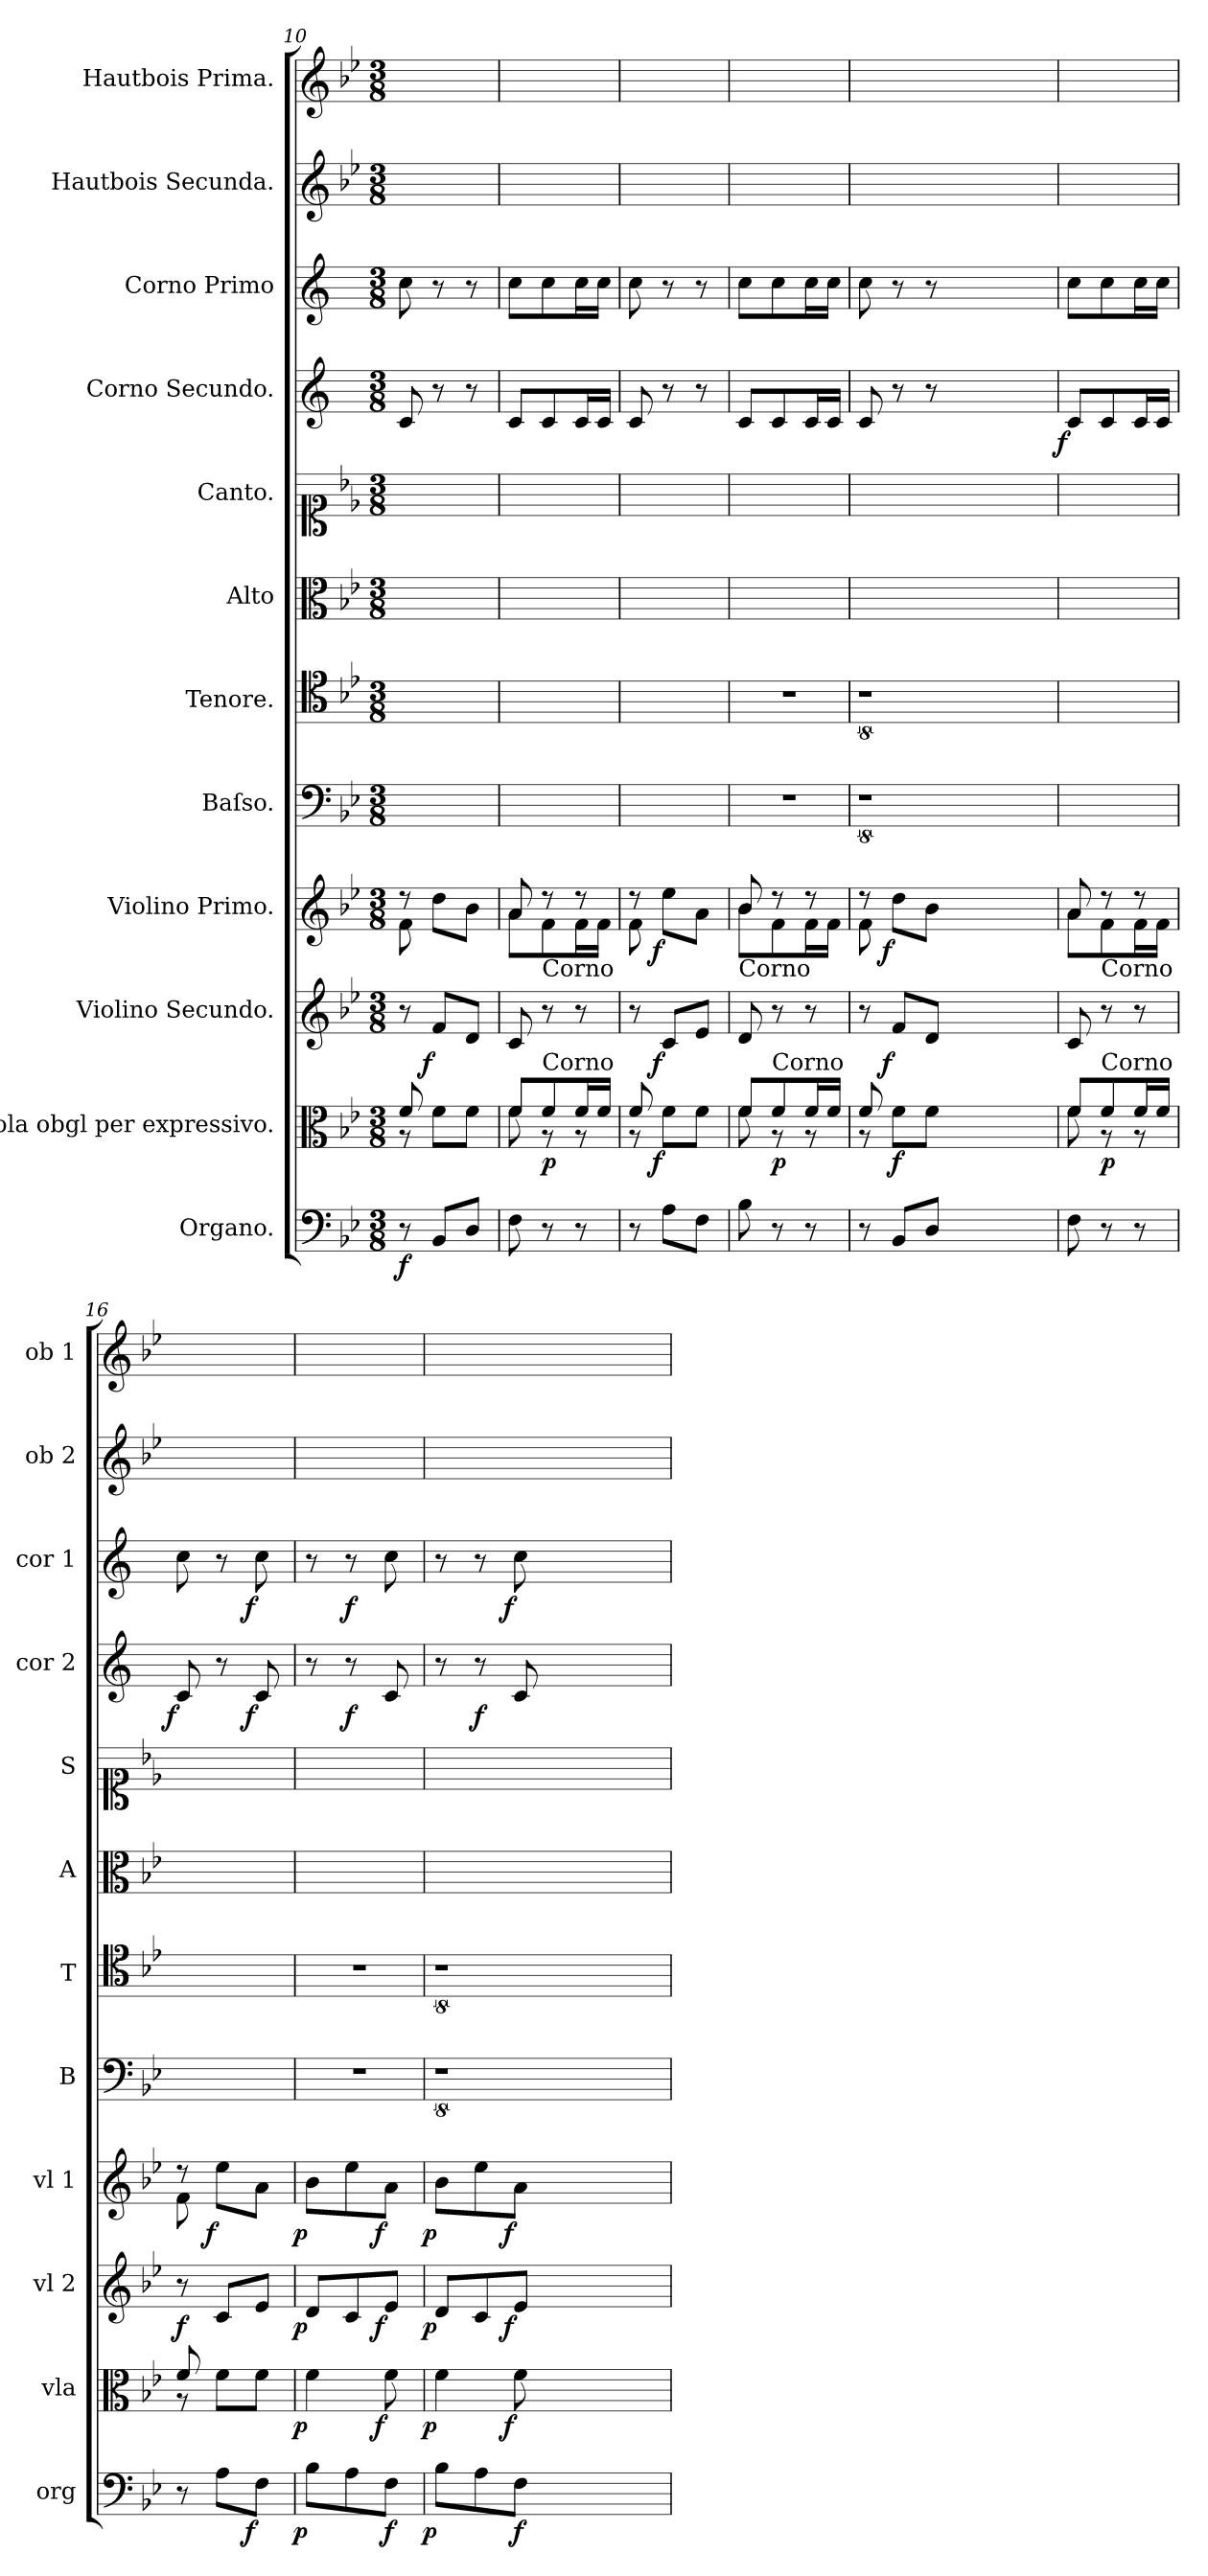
**kern	**dynam	**kern	**dynam	**kern	**dynam	**kern	**dynam	**kern	**kern	**kern	**kern	**kern	**dynam	**kern	**dynam	**kern	**kern
*part12	*part12	*part11	*part11	*part10	*part10	*part9	*part9	*part8	*part7	*part6	*part5	*part4	*part4	*part3	*part3	*part2	*part1
*staff12	*staff12	*staff11	*staff11	*staff10	*staff10	*staff9	*staff9	*staff8	*staff7	*staff6	*staff5	*staff4	*staff4	*staff3	*staff3	*staff2	*staff1
*I"Organo.	*	*I"Viola obgl per expressivo.	*	*I"Violino Secundo.	*	*I"Violino Primo.	*	*I"Baſso.	*I"Tenore.	*I"Alto	*I"Canto.	*I"Corno Secundo.	*	*I"Corno Primo	*	*I"Hautbois Secunda.	*I"Hautbois Prima.
*I'org	*	*I'vla	*	*I'vl 2	*	*I'vl 1	*	*I'B	*I'T	*I'A	*I'S	*I'cor 2	*	*I'cor 1	*	*I'ob 2	*I'ob 1
*clefF4	*	*clefC3	*	*clefG2	*	*clefG2	*	*clefF4	*clefC4	*clefC3	*clefC1	*clefG2	*	*clefG2	*	*clefG2	*clefG2
*	*	*	*	*	*	*	*	*	*	*	*	*ITrd4c7	*	*ITrd4c7	*	*	*
*k[b-e-]	*	*k[b-e-]	*	*k[b-e-]	*	*k[b-e-]	*	*k[b-e-]	*k[b-e-]	*k[b-e-]	*k[b-e-]	*k[b-]	*	*k[b-]	*	*k[b-e-]	*k[b-e-]
*B-:	*	*B-:	*	*B-:	*	*B-:	*	*B-:	*B-:	*B-:	*B-:	*	*	*	*	*B-:	*B-:
*M3/8	*	*M3/8	*	*M3/8	*	*M3/8	*	*M3/8	*M3/8	*M3/8	*M3/8	*M3/8	*	*M3/8	*	*M3/8	*M3/8
=10	=10	=10	=10	=10	=10	=10	=10	=10	=10	=10	=10	=10	=10	=10	=10	=10	=10
*	*	*^	*	*	*	*^	*	*	*	*	*	*	*	*	*	*	*
8r	f	8f!/	8rA	.	8r	.	8rdd	8f!\	.	4.ryy	4.ryy	4.ryy	4.ryy	8F/	.	8f\	.	4.ryy	4.ryy
!	!	!	!	!	!	!LO:DY:rj	!	!	!LO:DY:b	!	!	!	!	!	!	!	!	!	!
8BB-/L	.	4ryy	8f\L	forto	8f/L	f	8dd\L	4ryy	forto	.	.	.	.	8r	.	8r	.	.	.
8D/J	.	.	8f\J	.	8d/J	.	8b-\J	.	.	.	.	.	.	8r	.	8r	.	.	.
=11	=11	=11	=11	=11	=11	=11	=11	=11	=11	=11	=11	=11	=11	=11	=11	=11	=11	=11	=11
8F\	.	8f!/L	8f\	.	8c/	.	8a/	8a!\L	.	4.ryy	4.ryy	4.ryy	4.ryy	8F/L	.	8f\L	.	4.ryy	4.ryy
!	!	!	!	!	!	!	!LO:TX:b:t=Corno	!	!	!	!	!	!	!	!	!	!	!	!
!	!	!LO:TX:a:t=Corno	!	!	!	!	!	!	!	!	!	!	!	!	!	!	!	!	!
8r	.	8f!/	8rA	p	8r	.	8rdd	8f!\	.	.	.	.	.	8F/	.	8f\	.	.	.
8r	.	16f!/L	8rA	.	8r	.	8rdd	16f!\L	.	.	.	.	.	16F/L	.	16f\L	.	.	.
.	.	16f!/JJ	.	.	.	.	.	16f!\JJ	.	.	.	.	.	16F/JJ	.	16f\JJ	.	.	.
=12	=12	=12	=12	=12	=12	=12	=12	=12	=12	=12	=12	=12	=12	=12	=12	=12	=12	=12	=12
8r	.	8f!/	8rA	.	8r	.	8rdd	8f!\	.	4.ryy	4.ryy	4.ryy	4.ryy	8F/	.	8f\	.	4.ryy	4.ryy
!	!	!	!	!LO:DY:rj	!	!LO:DY:rj	!	!	!LO:DY:rj	!	!	!	!	!	!	!	!	!	!
8A\L	.	4ryy	8f\L	f	8c/L	f	8ee-\L	4ryy	f	.	.	.	.	8r	.	8r	.	.	.
8F\J	.	.	8f\J	.	8e-/J	.	8a\J	.	.	.	.	.	.	8r	.	8r	.	.	.
=13	=13	=13	=13	=13	=13	=13	=13	=13	=13	=13	=13	=13	=13	=13	=13	=13	=13	=13	=13
!	!	!	!	!	!	!	!LO:TX:b:t=Corno	!	!	!	!	!	!	!	!	!	!	!	!
8B-\	.	8f!/L	8f\	.	8d/	.	8b-/	8b-!\L	.	4.r	4.r	4.ryy	4.ryy	8F/L	.	8f\L	.	4.ryy	4.ryy
!	!	!LO:TX:a:t=Corno	!	!	!	!	!	!	!	!	!	!	!	!	!	!	!	!	!
8r	.	8f!/	8rA	p	8r	.	8rdd	8f!\	.	.	.	.	.	8F/	.	8f\	.	.	.
8r	.	16f!/L	8rA	.	8r	.	8rdd	16f!\L	.	.	.	.	.	16F/L	.	16f\L	.	.	.
.	.	16f!/JJ	.	.	.	.	.	16f!\JJ	.	.	.	.	.	16F/JJ	.	16f\JJ	.	.	.
=14	=14	=14	=14	=14	=14	=14	=14	=14	=14	=14	=14	=14	=14	=14	=14	=14	=14	=14	=14
8r	.	8f!/	8rA	.	8r	.	8rdd	8f!\	.	8%9r	8%9r	4.ryy	4.ryy	8F/	.	8f\	.	4.ryy	4.ryy
!	!	!	!	!	!	!LO:DY:rj	!	!	!LO:DY:rj	!	!	!	!	!	!	!	!	!	!
8BB-/L	.	4ryy	8f\L	f	8f/L	f	8dd\L	4ryy	f	.	.	.	.	8r	.	8r	.	.	.
8D/J	.	.	8f\J	.	8d/J	.	8b-\J	.	.	.	.	.	.	8r	.	8r	.	.	.
2.ryy	.	2.ryy	2.ryy	.	2.ryy	.	2.ryy	2.ryy	.	.	.	2.ryy	2.ryy	2.ryy	.	2.ryy	.	2.ryy	2.ryy
=15	=15	=15	=15	=15	=15	=15	=15	=15	=15	=15	=15	=15	=15	=15	=15	=15	=15	=15	=15
!	!	!	!	!	!	!	!	!	!	!	!	!	!	!	!LO:DY:rj	!	!	!	!
8F\	.	8f!/L	8f\	.	8c/	.	8a/	8a!\L	.	4.ryy	4.ryy	4.ryy	4.ryy	8F/L	f	8f\L	.	4.ryy	4.ryy
!	!	!	!	!	!	!	!LO:TX:b:t=Corno	!	!	!	!	!	!	!	!	!	!	!	!
!	!	!LO:TX:a:t=Corno	!	!	!	!	!	!	!	!	!	!	!	!	!	!	!	!	!
8r	.	8f!/	8rA	p	8r	.	8rdd	8f!\	.	.	.	.	.	8F/	.	8f\	.	.	.
8r	.	16f!/L	8rA	.	8r	.	8rdd	16f!\L	.	.	.	.	.	16F/L	.	16f\L	.	.	.
.	.	16f!/JJ	.	.	.	.	.	16f!\JJ	.	.	.	.	.	16F/JJ	.	16f\JJ	.	.	.
=16	=16	=16	=16	=16	=16	=16	=16	=16	=16	=16	=16	=16	=16	=16	=16	=16	=16	=16	=16
!	!	!	!	!	!	!	!	!	!	!	!	!	!	!	!LO:DY:rj	!	!	!	!
8r	.	8f!/	8rA	.	8r	f	8rdd	8f!\	.	4.ryy	4.ryy	4.ryy	4.ryy	8F/	f	8f\	.	4.ryy	4.ryy
!	!	!	!	!	!	!	!	!	!LO:DY:rj	!	!	!	!	!	!	!	!	!	!
8A\L	.	4ryy	8f\L	fort	8c/L	.	8ee-\L	4ryy	f	.	.	.	.	8r	.	8r	.	.	.
!	!LO:DY:rj	!	!	!	!	!	!	!	!	!	!	!	!	!	!LO:DY:rj	!	!LO:DY:rj	!	!
8F\J	f	.	8f\J	.	8e-/J	.	8a\J	.	.	.	.	.	.	8F/	f	8f\	f	.	.
*	*	*	*	*	*	*	*v	*v	*	*	*	*	*	*	*	*	*	*	*
=17	=17	=17	=17	=17	=17	=17	=17	=17	=17	=17	=17	=17	=17	=17	=17	=17	=17	=17
!	!LO:DY:rj	!	!	!LO:DY:rj	!	!LO:DY:rj	!	!LO:DY:rj	!	!	!	!	!	!	!	!	!	!
*	*	*v	*v	*	*	*	*	*	*	*	*	*	*	*	*	*	*	*
8B-\L	p	4f\	p	8d/L	p	8b-\L	p	4.r	4.r	4.ryy	4.ryy	8r	.	8r	.	4.ryy	4.ryy
8A\	.	.	.	8c/	.	8ee-\	.	.	.	.	.	8r	f	8r	f	.	.
!	!	!	!LO:DY:rj	!	!LO:DY:rj	!	!LO:DY:rj	!	!	!	!	!	!	!	!	!	!
8F\J	f	8f\	f	8e-/J	f	8a\J	f	.	.	.	.	8F/	.	8f\	.	.	.
=18	=18	=18	=18	=18	=18	=18	=18	=18	=18	=18	=18	=18	=18	=18	=18	=18	=18
!	!LO:DY:rj	!	!LO:DY:rj	!	!LO:DY:rj	!	!LO:DY:rj	!	!	!	!	!	!	!	!	!	!
8B-\L	p	4f\	p	8d/L	p	8b-\L	p	8%9r	8%9r	4.ryy	4.ryy	8r	.	8r	.	4.ryy	4.ryy
8A\	.	.	.	8c/	.	8ee-\	.	.	.	.	.	8r	f	8r	.	.	.
!	!	!	!LO:DY:rj	!	!LO:DY:rj	!	!LO:DY:rj	!	!	!	!	!	!	!	!LO:DY:rj	!	!
8F\J	f	8f\	f	8e-/J	f	8a\J	f	.	.	.	.	8F/	.	8f\	f	.	.
2.ryy	.	2.ryy	.	2.ryy	.	2.ryy	.	.	.	2.ryy	2.ryy	2.ryy	.	2.ryy	.	2.ryy	2.ryy
=	=	=	=	=	=	=	=	=	=	=	=	=	=	=	=	=	=
*-	*-	*-	*-	*-	*-	*-	*-	*-	*-	*-	*-	*-	*-	*-	*-	*-	*-
